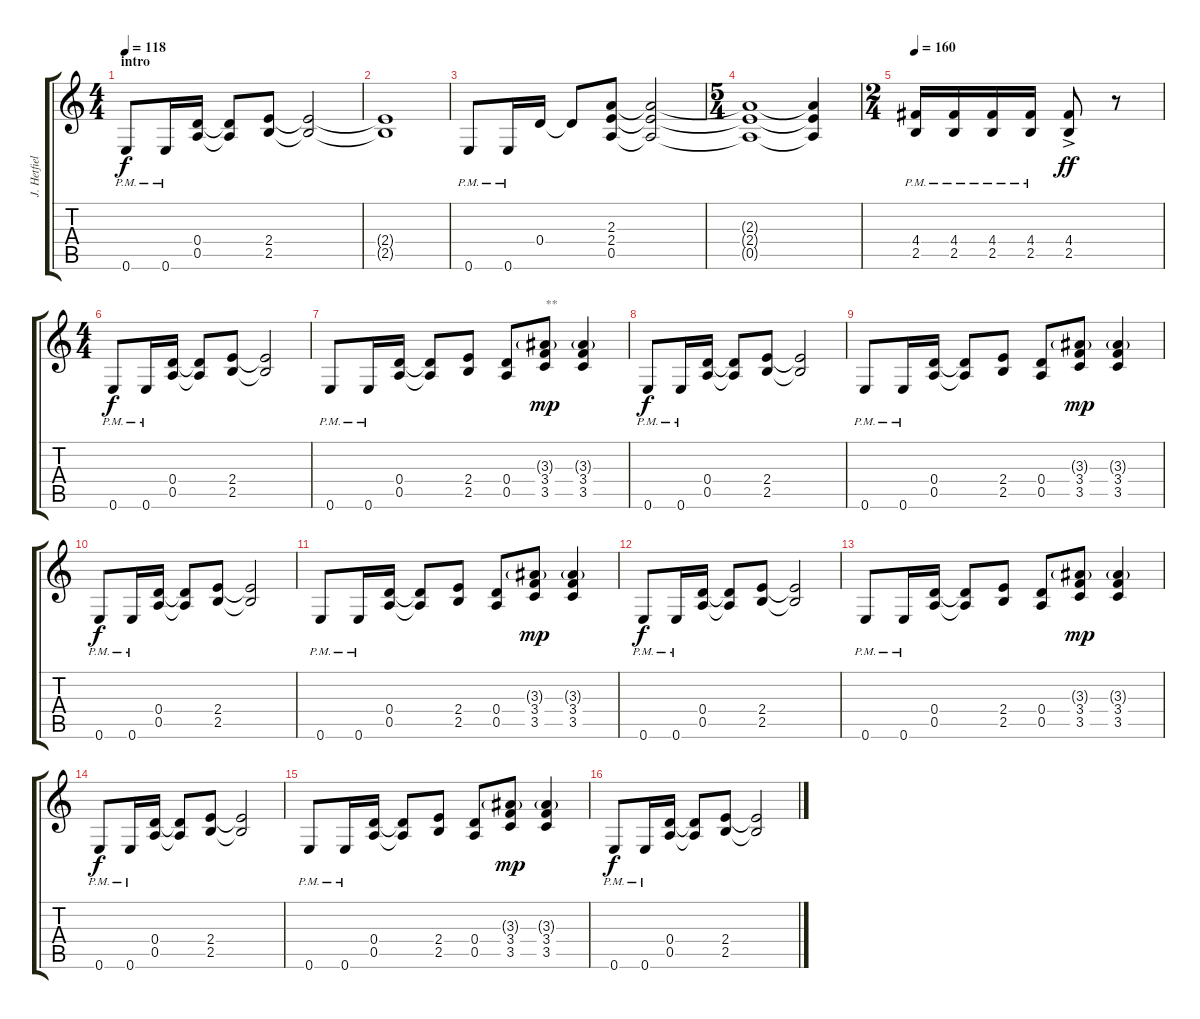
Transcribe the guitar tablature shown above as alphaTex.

\track ("J. Hetfield - Rhythm guitar" "J. Hetfiel") {instrument distortionguitar}
\staff {score tabs}
\tuning (E4 B3 G3 D3 A2 E2) {hide}
\ts (4 4)
\section ("" "intro")
\tempo 118
\clef g2
\ks c
0.6{pm}.8{dy f instrument distortionguitar} 0.6{pm}.16 (0.4 0.5).16 (0.4{t} 0.5{t}).8 (2.4 2.5).8 (2.4{t} 2.5{t}).2 |
(2.4{t} 2.5{t}).1 |
0.6{pm}.8 0.6{pm}.16 0.4.16 0.4{t}.8 (2.3 2.4 0.5).8 (2.3{t} 2.4{t} 0.5{t}).2 |
\ts (5 4)
(2.3{t} 2.4{t} 0.5{t}).1 (2.3{t} 2.4{t} 0.5{t}).4 |
\ts (2 4)
\tempo 160
(4.4{pm} 2.5{pm}).16 (4.4{pm} 2.5{pm}).16 (4.4{pm} 2.5{pm}).16 (4.4{pm} 2.5{pm}).16 (4.4{ac} 2.5{ac}).8{dy ff} r.8 |
\ts (4 4)
0.6{pm}.8{dy f} 0.6{pm}.16 (0.4 0.5).16 (0.4{t} 0.5{t}).8 (2.4 2.5).8 (2.4{t} 2.5{t}).2 |
0.6{pm}.8 0.6{pm}.16 (0.4 0.5).16 (0.4{t} 0.5{t}).8 (2.4 2.5).8 (0.4 0.5).8 (3.3{g} 3.4 3.5).8{txt "**" dy mp} (3.3{g} 3.4 3.5).4 |
0.6{pm}.8{dy f} 0.6{pm}.16 (0.4 0.5).16 (0.4{t} 0.5{t}).8 (2.4 2.5).8 (2.4{t} 2.5{t}).2 |
0.6{pm}.8 0.6{pm}.16 (0.4 0.5).16 (0.4{t} 0.5{t}).8 (2.4 2.5).8 (0.4 0.5).8 (3.3{g} 3.4 3.5).8{dy mp} (3.3{g} 3.4 3.5).4 |
0.6{pm}.8{dy f} 0.6{pm}.16 (0.4 0.5).16 (0.4{t} 0.5{t}).8 (2.4 2.5).8 (2.4{t} 2.5{t}).2 |
0.6{pm}.8 0.6{pm}.16 (0.4 0.5).16 (0.4{t} 0.5{t}).8 (2.4 2.5).8 (0.4 0.5).8 (3.3{g} 3.4 3.5).8{dy mp} (3.3{g} 3.4 3.5).4 |
0.6{pm}.8{dy f} 0.6{pm}.16 (0.4 0.5).16 (0.4{t} 0.5{t}).8 (2.4 2.5).8 (2.4{t} 2.5{t}).2 |
0.6{pm}.8 0.6{pm}.16 (0.4 0.5).16 (0.4{t} 0.5{t}).8 (2.4 2.5).8 (0.4 0.5).8 (3.3{g} 3.4 3.5).8{dy mp} (3.3{g} 3.4 3.5).4 |
0.6{pm}.8{dy f} 0.6{pm}.16 (0.4 0.5).16 (0.4{t} 0.5{t}).8 (2.4 2.5).8 (2.4{t} 2.5{t}).2 |
0.6{pm}.8 0.6{pm}.16 (0.4 0.5).16 (0.4{t} 0.5{t}).8 (2.4 2.5).8 (0.4 0.5).8 (3.3{g} 3.4 3.5).8{dy mp} (3.3{g} 3.4 3.5).4 |
0.6{pm}.8{dy f} 0.6{pm}.16 (0.4 0.5).16 (0.4{t} 0.5{t}).8 (2.4 2.5).8 (2.4{t} 2.5{t}).2
